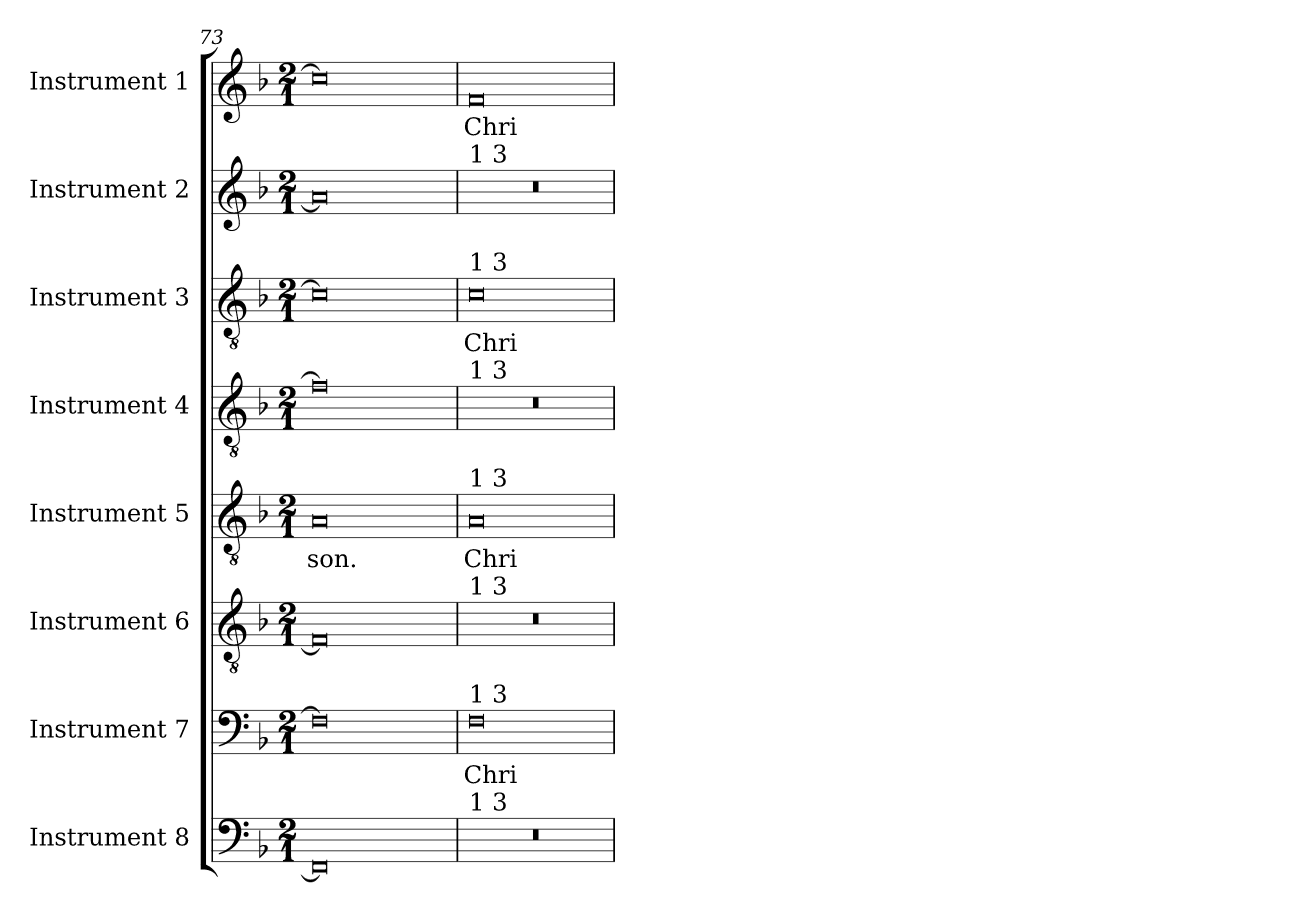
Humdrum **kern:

**kern	**text	**kern	**text	**kern	**text	**kern	**text	**kern	**text	**kern	**text	**kern	**text	**kern	**text
*part8	*part8	*part7	*part7	*part6	*part6	*part5	*part5	*part4	*part4	*part3	*part3	*part2	*part2	*part1	*part1
*staff8	*staff8	*staff7	*staff7	*staff6	*staff6	*staff5	*staff5	*staff4	*staff4	*staff3	*staff3	*staff2	*staff2	*staff1	*staff1
*I"Instrument 8	*	*I"Instrument 7	*	*I"Instrument 6	*	*I"Instrument 5	*	*I"Instrument 4	*	*I"Instrument 3	*	*I"Instrument 2	*	*I"Instrument 1	*
*clefF4	*	*clefF4	*	*clefGv2	*	*clefGv2	*	*clefGv2	*	*clefGv2	*	*clefG2	*	*clefG2	*
*k[b-]	*	*k[b-]	*	*k[b-]	*	*k[b-]	*	*k[b-]	*	*k[b-]	*	*k[b-]	*	*k[b-]	*
*F:	*	*F:	*	*F:	*	*F:	*	*F:	*	*F:	*	*F:	*	*F:	*
*M2/1	*	*M2/1	*	*M2/1	*	*M2/1	*	*M2/1	*	*M2/1	*	*M2/1	*	*M2/1	*
=73	=73	=73	=73	=73	=73	=73	=73	=73	=73	=73	=73	=73	=73	=73	=73
!	!LO:LY:b:cj	!	!LO:LY:b:cj	!	!LO:LY:b:cj	!	!LO:LY:b:cj	!	!LO:LY:b:cj	!	!LO:LY:b:cj	!	!LO:LY:b:cj	!	!LO:LY:b:cj
0FF]	.	0F]	.	0F]	.	0A	-son.	0f]	.	0c]	.	0a]	.	0cc]	.
!!LO:PB:g=z
=74!	=74!	=74!	=74!	=74!	=74!	=74!	=74!	=74!	=74!	=74!	=74!	=74!	=74!	=74!	=74!
!	!	!	!	!	!	!	!	!	!	!	!	!LO:TX:a:t=1 3	!	!	!
!	!	!	!	!	!	!	!	!	!	!LO:TX:a:t=1 3	!	!	!	!	!
!	!	!	!	!	!	!	!	!LO:TX:a:t=1 3	!	!	!	!	!	!	!
!	!	!	!	!	!	!LO:TX:a:t=1 3	!	!	!	!	!	!	!	!	!
!	!	!	!	!LO:TX:a:t=1 3	!	!	!	!	!	!	!	!	!	!	!
!	!	!LO:TX:a:t=1 3	!	!	!	!	!	!	!	!	!	!	!	!	!
!LO:TX:a:t=1 3	!	!	!	!	!	!	!	!	!	!	!	!	!	!	!
!	!	!	!LO:LY:b:cj	!	!	!	!LO:LY:b:cj	!	!	!	!LO:LY:b:cj	!	!	!	!LO:LY:b:cj
0r	.	0F	Chri-	0r	.	0A	Chri-	0r	.	0c	Chri-	0r	.	0f	Chri-
=	=	=	=	=	=	=	=	=	=	=	=	=	=	=	=
*-	*-	*-	*-	*-	*-	*-	*-	*-	*-	*-	*-	*-	*-	*-	*-
